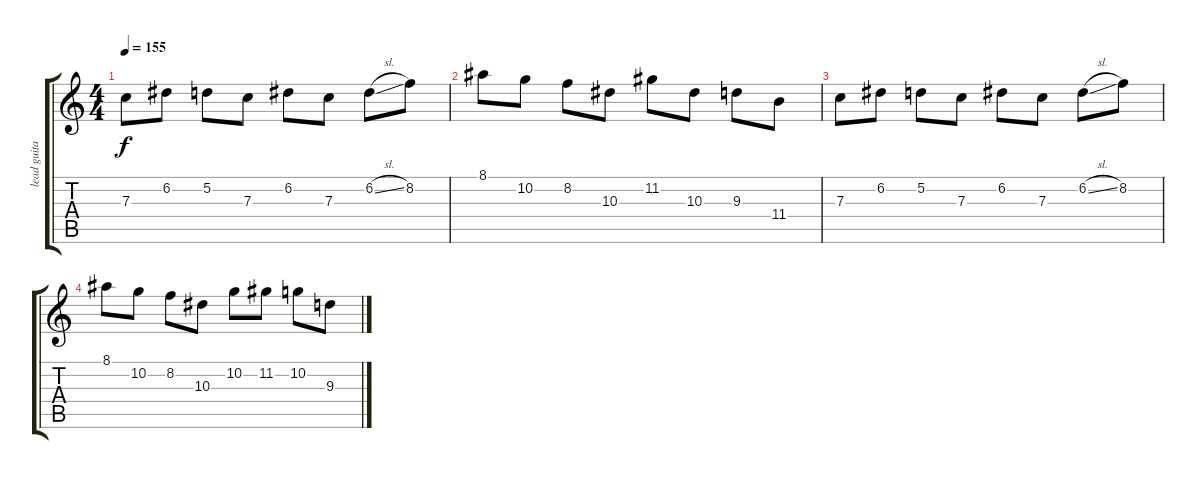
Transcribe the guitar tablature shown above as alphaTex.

\track ("lead guitar" "lead guita") {instrument distortionguitar}
\staff {score tabs}
\tuning (D4 A3 F3 C3 G2 C2) {hide}
\ts (4 4)
\tempo 155
\clef g2
\ks c
7.3.8{dy f} 6.2.8 5.2.8 7.3.8 6.2.8 7.3.8 6.2{sl}.8 8.2.8 |
8.1.8 10.2.8 8.2.8 10.3.8 11.2.8 10.3.8 9.3.8 11.4.8 |
7.3.8 6.2.8 5.2.8 7.3.8 6.2.8 7.3.8 6.2{sl}.8 8.2.8 |
8.1.8 10.2.8 8.2.8 10.3.8 10.2.8 11.2.8 10.2.8 9.3.8
